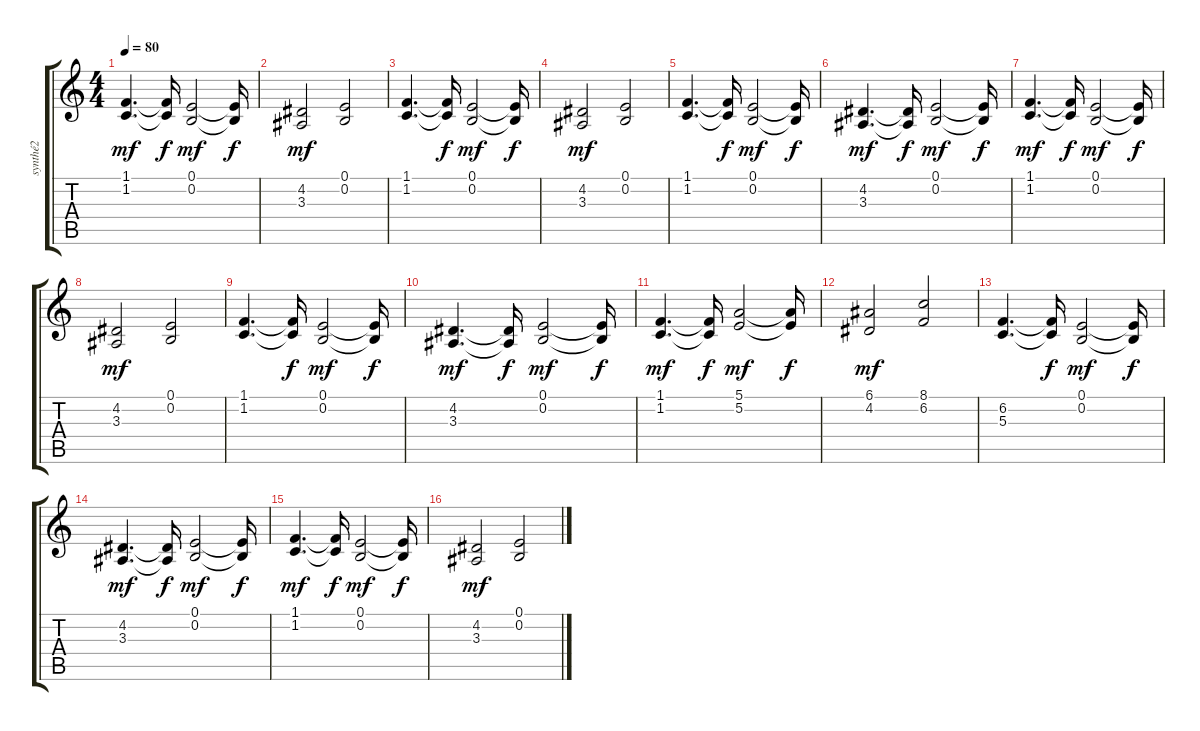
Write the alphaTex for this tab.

\track ("synthé2" "synthé2") {instrument blownbottle}
\staff {score tabs}
\tuning (E4 B3 G3 D3 A2 E2) {hide}
\ts (4 4)
\tempo 80
\clef g2
\ks c
(1.1 1.2).4{d dy mf} (1.1{t} 1.2{t}).16{dy f} (0.1 0.2).2{dy mf} (0.1{t} 0.2{t}).16{dy f} |
(4.2 3.3).2{dy mf} (0.1 0.2).2 |
(1.1 1.2).4{d} (1.1{t} 1.2{t}).16{dy f} (0.1 0.2).2{dy mf} (0.1{t} 0.2{t}).16{dy f} |
(4.2 3.3).2{dy mf} (0.1 0.2).2 |
(1.1 1.2).4{d} (1.1{t} 1.2{t}).16{dy f} (0.1 0.2).2{dy mf} (0.1{t} 0.2{t}).16{dy f} |
(4.2 3.3).4{d dy mf} (4.2{t} 3.3{t}).16{dy f} (0.1 0.2).2{dy mf} (0.1{t} 0.2{t}).16{dy f} |
(1.1 1.2).4{d dy mf} (1.1{t} 1.2{t}).16{dy f} (0.1 0.2).2{dy mf} (0.1{t} 0.2{t}).16{dy f} |
(4.2 3.3).2{dy mf} (0.1 0.2).2 |
(1.1 1.2).4{d} (1.1{t} 1.2{t}).16{dy f} (0.1 0.2).2{dy mf} (0.1{t} 0.2{t}).16{dy f} |
(4.2 3.3).4{d dy mf} (4.2{t} 3.3{t}).16{dy f} (0.1 0.2).2{dy mf} (0.1{t} 0.2{t}).16{dy f} |
(1.1 1.2).4{d dy mf} (1.1{t} 1.2{t}).16{dy f} (5.1 5.2).2{dy mf} (5.1{t} 5.2{t}).16{dy f} |
(6.1 4.2).2{dy mf} (8.1 6.2).2 |
(6.2 5.3).4{d} (6.2{t} 5.3{t}).16{dy f} (0.1 0.2).2{dy mf} (0.1{t} 0.2{t}).16{dy f} |
(4.2 3.3).4{d dy mf} (4.2{t} 3.3{t}).16{dy f} (0.1 0.2).2{dy mf} (0.1{t} 0.2{t}).16{dy f} |
(1.1 1.2).4{d dy mf} (1.1{t} 1.2{t}).16{dy f} (0.1 0.2).2{dy mf} (0.1{t} 0.2{t}).16{dy f} |
(4.2 3.3).2{dy mf} (0.1 0.2).2
